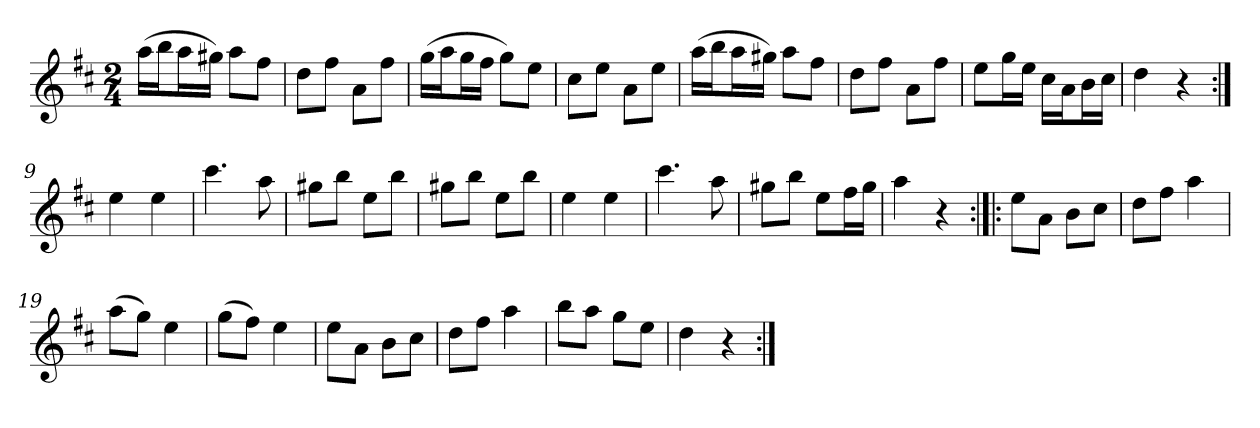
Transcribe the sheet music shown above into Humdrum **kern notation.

**kern
*part1
*staff1
*clefG2
*k[f#c#]
*D:
*M2/4
*MM120
=1
(16aa\LL
16bb\J
16aa\L
16gg#X\JJ)
8aa\L
8ff#\J
=2
8dd\L
8ff#\J
8a\L
8ff#\J
=3
(16gg\LL
16aa\J
16gg\L
16ff#\JJ
8gg\L)
8ee\J
=4
8cc#\L
8ee\J
8a\L
8ee\J
=5
(16aa\LL
16bb\J
16aa\L
16gg#X\JJ)
8aa\L
8ff#\J
=6
8dd\L
8ff#\J
8a\L
8ff#\J
=7
8ee\L
16gg\L
16ee\JJ
16cc#\LL
16a\J
16b\L
16cc#\JJ
=8
4dd
4r
=9:|!
4ee
4ee
=10
4.ccc#
8aa
=11
8gg#X\L
8bb\J
8ee\L
8bb\J
=12
8gg#X\L
8bb\J
8ee\L
8bb\J
=13
4ee
4ee
=14
4.ccc#
8aa
=15
8gg#X\L
8bb\J
8ee\L
16ff#\L
16gg#\JJ
=16
4aa
4r
=17:|!|:
8ee\L
8a\J
8b\L
8cc#\J
=18
8dd\L
8ff#\J
4aa
=19
(8aa\L
8gg\J)
4ee
=20
(8gg\L
8ff#\J)
4ee
=21
8ee\L
8a\J
8b\L
8cc#\J
=22
8dd\L
8ff#\J
4aa
=23
8bb\L
8aa\J
8gg\L
8ee\J
=24
4dd
4r
=:|!
*-
